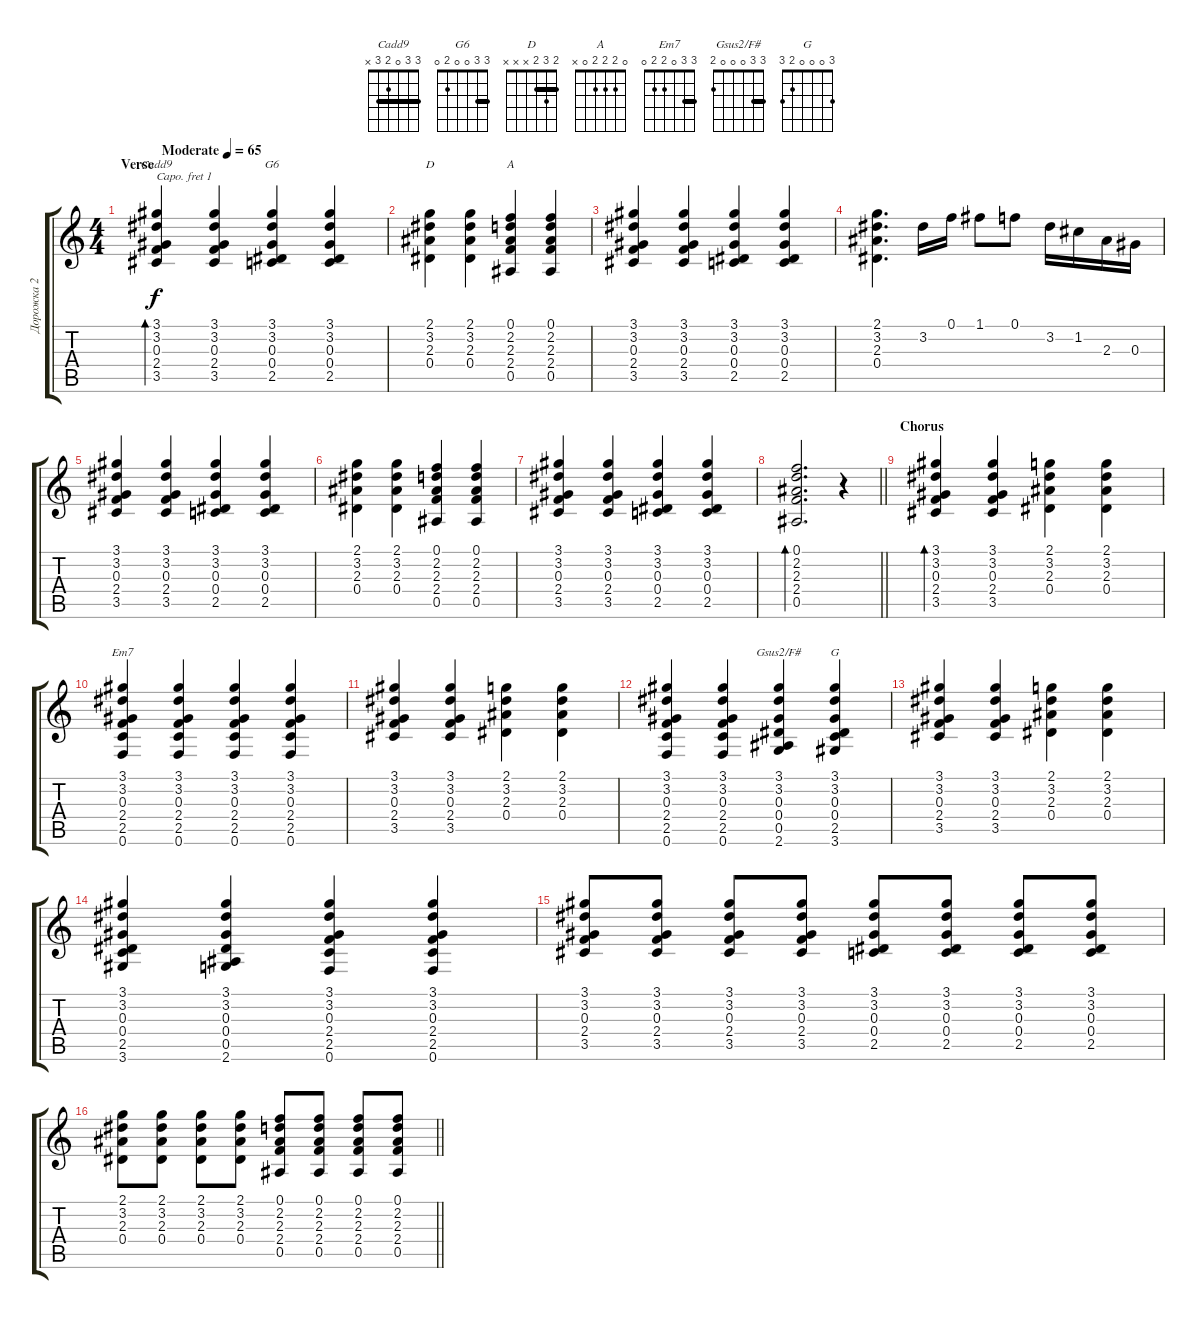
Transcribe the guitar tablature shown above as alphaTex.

\track ("Дорожка 2" "Дорожка 2") {instrument acousticguitarsteel}
\staff {score tabs}
\capo 1
\tuning (E4 B3 G3 D3 A2 E2) {hide}
\chord ("Cadd9" 3 3 0 2 3 x) {barre 3}
\chord ("G6" 3 3 0 0 2 0) {barre 3}
\chord ("D" 2 3 2 x x x) {barre 2}
\chord ("A" 0 2 2 2 0 x)
\chord ("Em7" 3 3 0 2 2 0) {barre 3}
\chord ("Gsus2/F#" 3 3 0 0 0 2) {barre 3}
\chord ("G" 3 0 0 0 2 3)
\ts (4 4)
\section ("" "Verse")
\tempo (65 "Moderate")
\clef g2
\ks c
(3.1 3.2 0.3 2.4 3.5).4{bd 30 ch "Cadd9" dy f instrument acousticguitarsteel} (3.1 3.2 0.3 2.4 3.5).4 (3.1 3.2 0.3 0.4 2.5).4{ch "G6"} (3.1 3.2 0.3 0.4 2.5).4 |
(2.1 3.2 2.3 0.4).4{ch "D"} (2.1 3.2 2.3 0.4).4 (0.1 2.2 2.3 2.4 0.5).4{ch "A"} (0.1 2.2 2.3 2.4 0.5).4 |
(3.1 3.2 0.3 2.4 3.5).4 (3.1 3.2 0.3 2.4 3.5).4 (3.1 3.2 0.3 0.4 2.5).4 (3.1 3.2 0.3 0.4 2.5).4 |
(2.1 3.2 2.3 0.4).4{d} 3.2.16 0.1.16 1.1.8 0.1.8 3.2.16 1.2.16 2.3.16 0.3.16 |
(3.1 3.2 0.3 2.4 3.5).4 (3.1 3.2 0.3 2.4 3.5).4 (3.1 3.2 0.3 0.4 2.5).4 (3.1 3.2 0.3 0.4 2.5).4 |
(2.1 3.2 2.3 0.4).4 (2.1 3.2 2.3 0.4).4 (0.1 2.2 2.3 2.4 0.5).4 (0.1 2.2 2.3 2.4 0.5).4 |
(3.1 3.2 0.3 2.4 3.5).4 (3.1 3.2 0.3 2.4 3.5).4 (3.1 3.2 0.3 0.4 2.5).4 (3.1 3.2 0.3 0.4 2.5).4 |
\barLineRight lightlight
(0.1 2.2 2.3 2.4 0.5).2{d bd 240} r.4 |
\section ("" "Chorus")
(3.1 3.2 0.3 2.4 3.5).4{bd 30} (3.1 3.2 0.3 2.4 3.5).4 (2.1 3.2 2.3 0.4).4 (2.1 3.2 2.3 0.4).4 |
(3.1 3.2 0.3 2.4 2.5 0.6).4{ch "Em7"} (3.1 3.2 0.3 2.4 2.5 0.6).4 (3.1 3.2 0.3 2.4 2.5 0.6).4 (3.1 3.2 0.3 2.4 2.5 0.6).4 |
(3.1 3.2 0.3 2.4 3.5).4 (3.1 3.2 0.3 2.4 3.5).4 (2.1 3.2 2.3 0.4).4 (2.1 3.2 2.3 0.4).4 |
(3.1 3.2 0.3 2.4 2.5 0.6).4 (3.1 3.2 0.3 2.4 2.5 0.6).4 (3.1 3.2 0.3 0.4 0.5 2.6).4{ch "Gsus2/F#"} (3.1 3.2 0.3 0.4 2.5 3.6).4{ch "G"} |
(3.1 3.2 0.3 2.4 3.5).4 (3.1 3.2 0.3 2.4 3.5).4 (2.1 3.2 2.3 0.4).4 (2.1 3.2 2.3 0.4).4 |
(3.1 3.2 0.3 0.4 2.5 3.6).4 (3.1 3.2 0.3 0.4 0.5 2.6).4 (3.1 3.2 0.3 2.4 2.5 0.6).4 (3.1 3.2 0.3 2.4 2.5 0.6).4 |
(3.1 3.2 0.3 2.4 3.5).8 (3.1 3.2 0.3 2.4 3.5).8 (3.1 3.2 0.3 2.4 3.5).8 (3.1 3.2 0.3 2.4 3.5).8 (3.1 3.2 0.3 0.4 2.5).8 (3.1 3.2 0.3 0.4 2.5).8 (3.1 3.2 0.3 0.4 2.5).8 (3.1 3.2 0.3 0.4 2.5).8 |
\barLineRight lightlight
(2.1 3.2 2.3 0.4).8 (2.1 3.2 2.3 0.4).8 (2.1 3.2 2.3 0.4).8 (2.1 3.2 2.3 0.4).8 (0.1 2.2 2.3 2.4 0.5).8 (0.1 2.2 2.3 2.4 0.5).8 (0.1 2.2 2.3 2.4 0.5).8 (0.1 2.2 2.3 2.4 0.5).8
